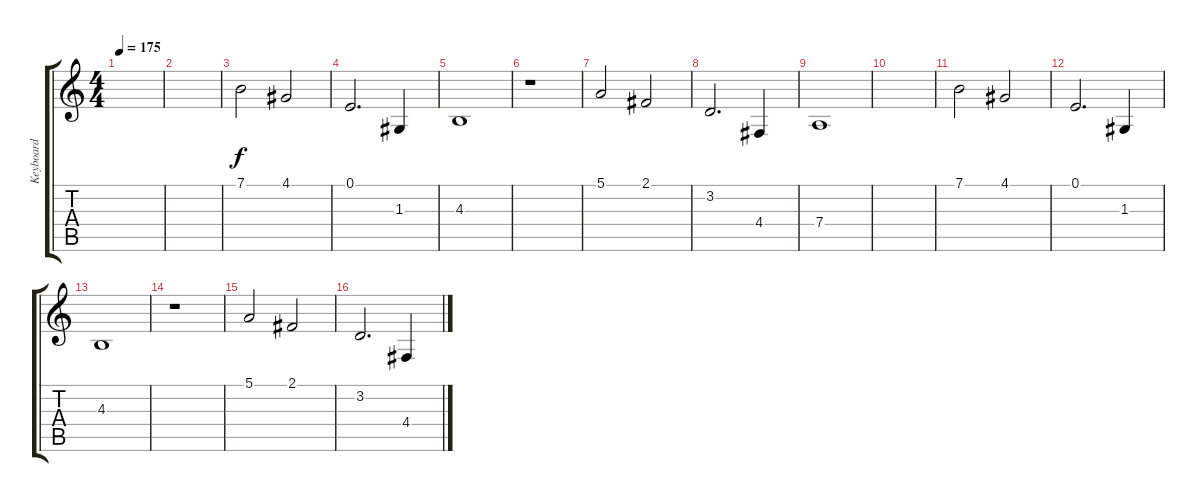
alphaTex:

\track ("Keyboard" "Keyboard") {instrument musicbox}
\staff {score tabs}
\tuning (E4 B3 G3 D3 A2 E2) {hide}
\ts (4 4)
\tempo 175
\clef g2
\ks c
|
|
7.1.2 4.1.2 |
0.1.2{d} 1.3.4 |
4.3.1 |
r.1 |
5.1.2 2.1.2 |
3.2.2{d} 4.4.4 |
7.4.1 |
|
7.1.2 4.1.2 |
0.1.2{d} 1.3.4 |
4.3.1 |
r.1 |
5.1.2 2.1.2 |
3.2.2{d} 4.4.4
